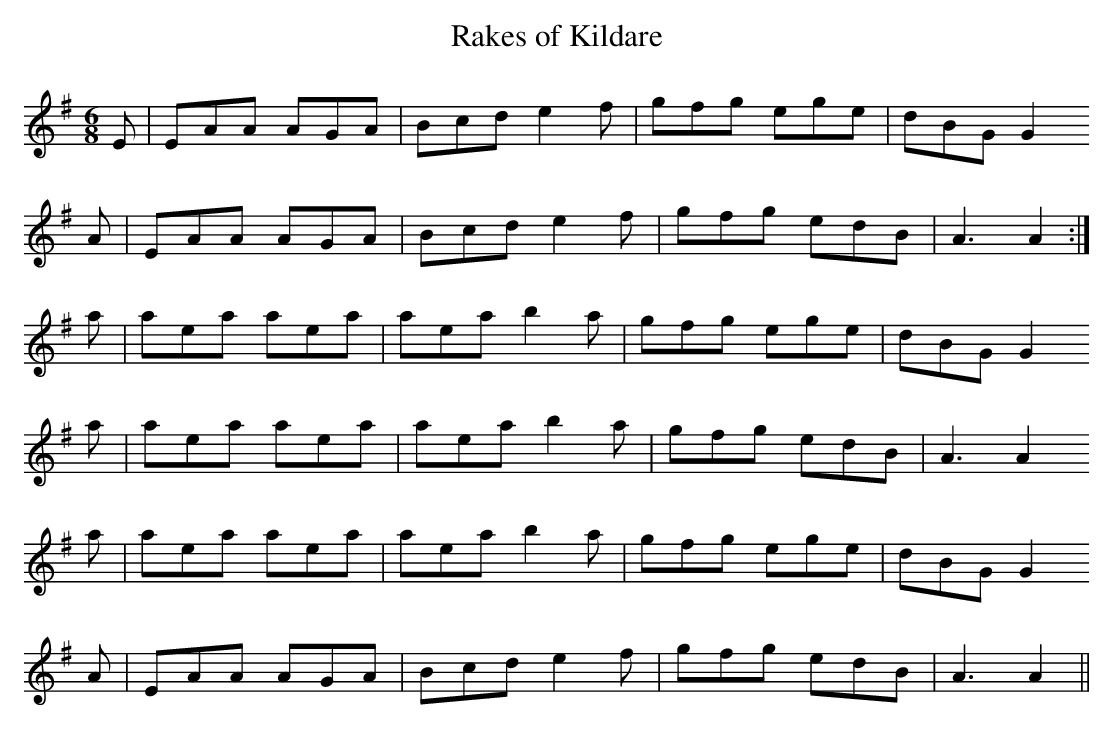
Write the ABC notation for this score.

X:1
T:Rakes of Kildare
M:6/8
L:1/8
K:Ador
E | EAA AGA | Bcd e2f | gfg ege | dBG G2
A | EAA AGA | Bcd e2f | gfg edB | A3  A2 :|
a | aea aea | aea b2a | gfg ege | dBG G2
a | aea aea | aea b2a | gfg edB | A3  A2
a | aea aea | aea b2a | gfg ege | dBG G2
A | EAA AGA | Bcd e2f | gfg edB | A3  A2 ||
